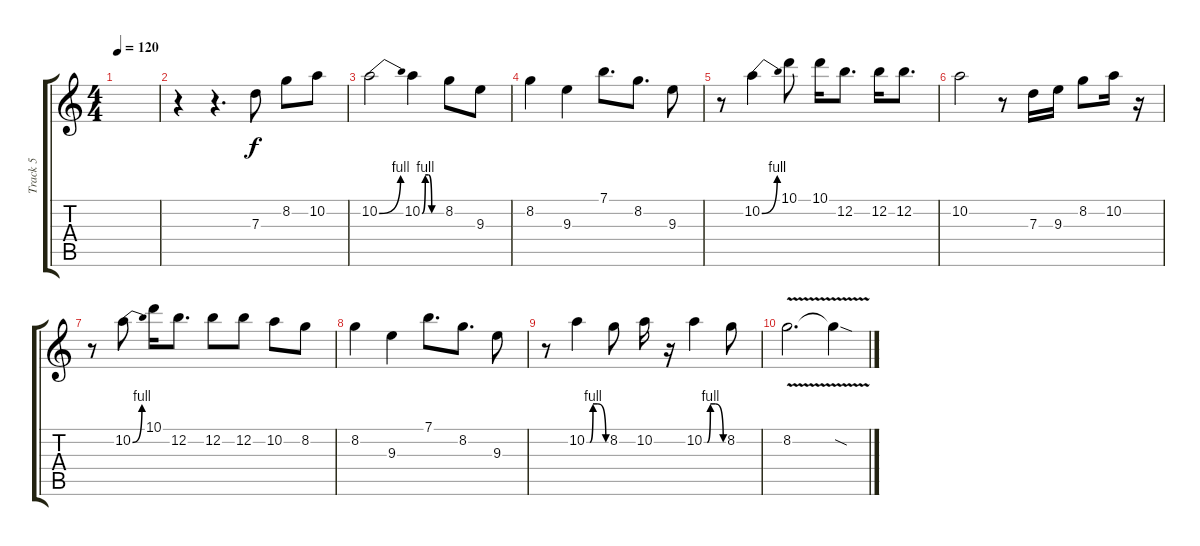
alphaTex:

\track ("Track 5" "Track 5") {instrument distortionguitar}
\staff {score tabs}
\tuning (E4 B3 G3 D3 A2 E2) {hide}
\ts (4 4)
\tempo 120
\clef g2
\ks c
|
r.4 r.4{d} 7.3.8 8.2.8 10.2.8 |
10.2{be (bend 0 0 60 4)}.2 10.2{be (custom 0 0 10 4 20 4 30 0 60 0)}.4 8.2.8 9.3.8 |
8.2.4 9.3.4 7.1.8{d} 8.2.8{d} 9.3.8 |
r.8 10.2{be (bend 0 0 60 4)}.4 10.1.8 10.1.16 12.2.8{d} 12.2.16 12.2.8{d} |
10.2.2 r.8 7.3.16 9.3.16 8.2.8 10.2.16 r.16 |
r.8 10.2{be (bend 0 0 60 4)}.8 10.1.16 12.2.8{d} 12.2.8 12.2.8 10.2.8 8.2.8 |
8.2.4 9.3.4 7.1.8{d} 8.2.8{d} 9.3.8 |
r.8 10.2{be (custom 0 0 10 0 20 4 35 4 60 0)}.4 8.2.8 10.2.16 r.16 10.2{be (custom 0 0 10 0 20 4 35 4 60 0)}.4 8.2.8 |
8.2{v}.2{d} 8.2{sod t}.4
